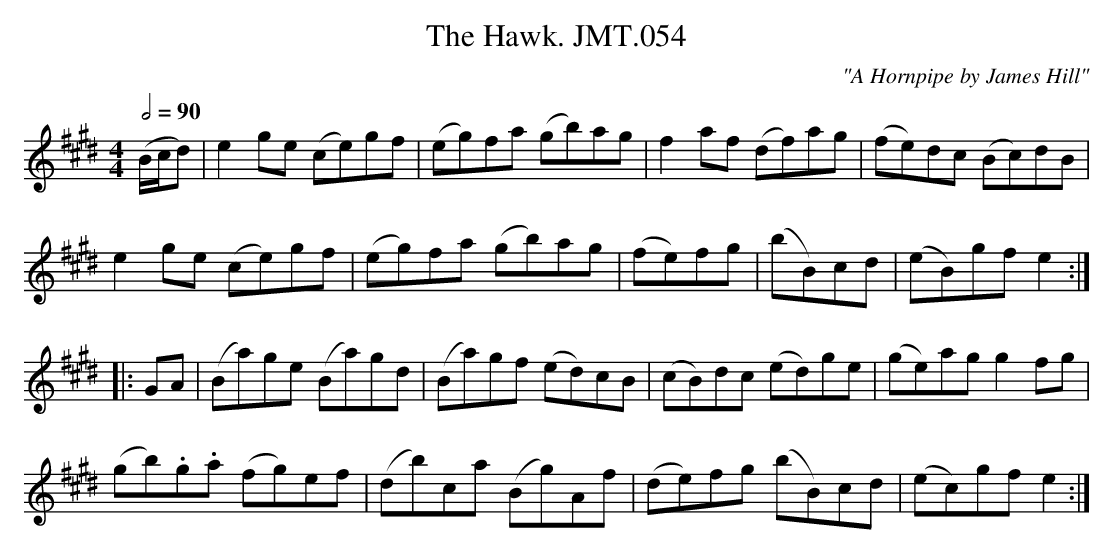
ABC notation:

X:1
T:Hawk. JMT.054, The
M:4/4
L:1/8
Q:1/2=90
C:"A Hornpipe by James Hill"
K:E
(B/c/d)|e2ge (ce)gf|(eg)fa (gb)ag|f2af (df)ag|(fe)dc (Bc)dB|
e2ge (ce)gf|(eg)fa (gb)ag|(fe)fg|(bB)cd|(eB)gfe2:|
|:GA|(Ba)ge (Ba)gd|(Ba)gf (ed)cB|(cB)dc (ed)ge|(ge)agg2fg|
(gb).g.a (fg)ef|(db)ca (Bg)Af|(de)fg (bB)cd|(ec)gfe2:|
